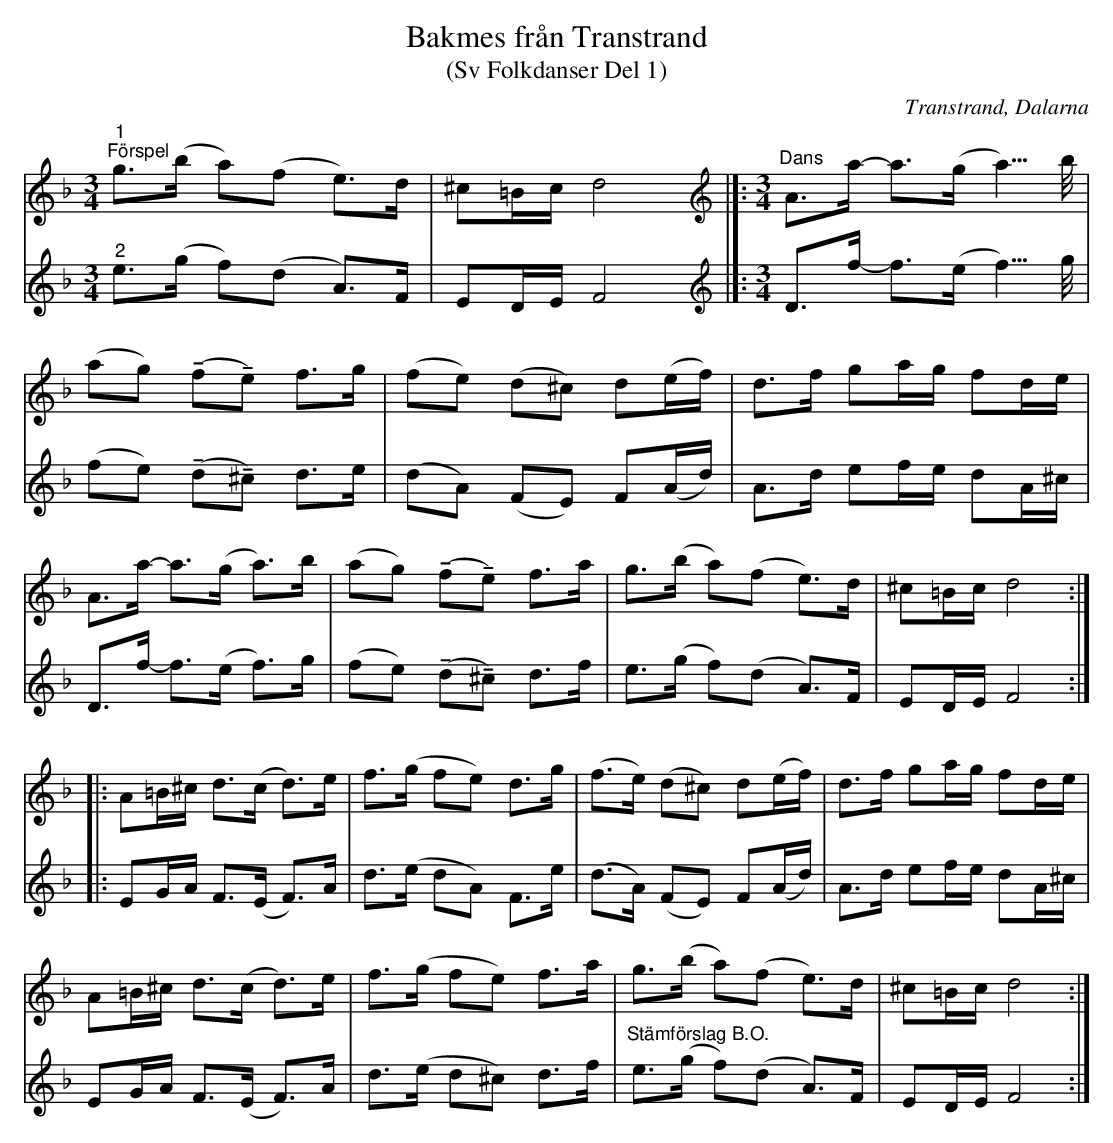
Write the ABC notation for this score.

X:1
T:Bakmes från Transtrand
T:(Sv Folkdanser Del 1)
O:Transtrand, Dalarna
L:1/8
M:3/4
U:t=tenuto
K:Dm
V:1
"^1""^Förspel" g>(b a)(f e>)d | ^c=B/c/ d4 |]:[K:F][M:3/4][K:treble]"^Dans" A>a- a>(g a5/4)b/4 |
(ag) (tfte) f>g | (fe) (d^c) d(e/f/) | d>f ga/g/ fd/e/ |
A>a- a>(g a>)b | (ag) (tfte) f>a | g>(b a)(f e>)d | ^c=B/c/ d4 ::
A=B/^c/ d>(c d>)e | f>(g fe) d>g | (f>e) (d^c) d(e/f/) | d>f ga/g/ fd/e/ |
A=B/^c/ d>(c d>)e | f>(g fe) f>a | g>(b a)(f e>)d | ^c=B/c/ d4 :|
V:2
"^2" e>(g f)(d A>)F | ED/E/ F4 |]:[K:F][M:3/4][K:treble] D>f- f>(e f5/4)g/4 |
(fe) (tdt^c) d>e | (dA) (FE) F(A/d/) | A>d ef/e/ dA/^c/ |
D>f- f>(e f>)g | (fe) (tdt^c) d>f | e>(g f)(d A>)F | ED/E/ F4 ::
EG/A/ F>(E F>)A | d>(e dA) F>e | (d>A) (FE) F(A/d/) | A>d ef/e/ dA/^c/ |
EG/A/ F>(E F>)A | d>(e d^c) d>f | "^Stämförslag B.O." e>(g f)(d A>)F | ED/E/ F4 :|
